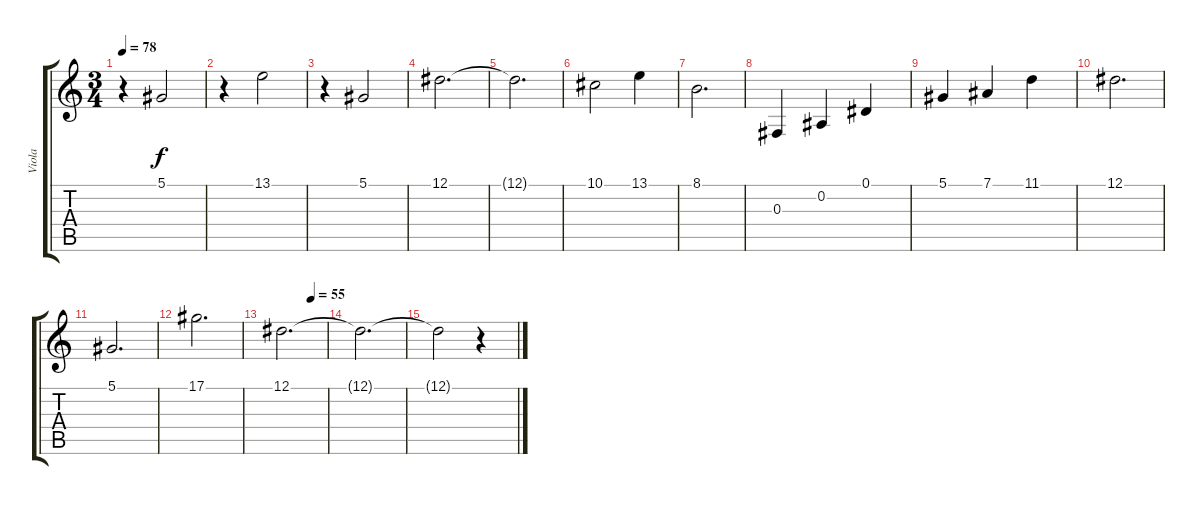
\track ("Viola" "Viola") {instrument viola}
\staff {score tabs}
\tuning (Eb4 Bb3 Gb3 Db3 Ab2 Eb2) {hide}
\ts (3 4)
\tempo 78
\clef g2
\ks c
r.4{dy f} 5.1.2 |
r.4 13.1.2 |
r.4 5.1.2 |
12.1.2{d} |
12.1{t}.2{d} |
10.1.2 13.1.4 |
8.1.2{d} |
0.3.4 0.2.4 0.1.4 |
5.1.4 7.1.4 11.1.4 |
12.1.2{d} |
5.1.2{d} |
17.1.2{d} |
\tempo (55 0.6666666666666666)
12.1.2{d volume 5} |
12.1{t}.2{d} |
12.1{t}.2 r.4
